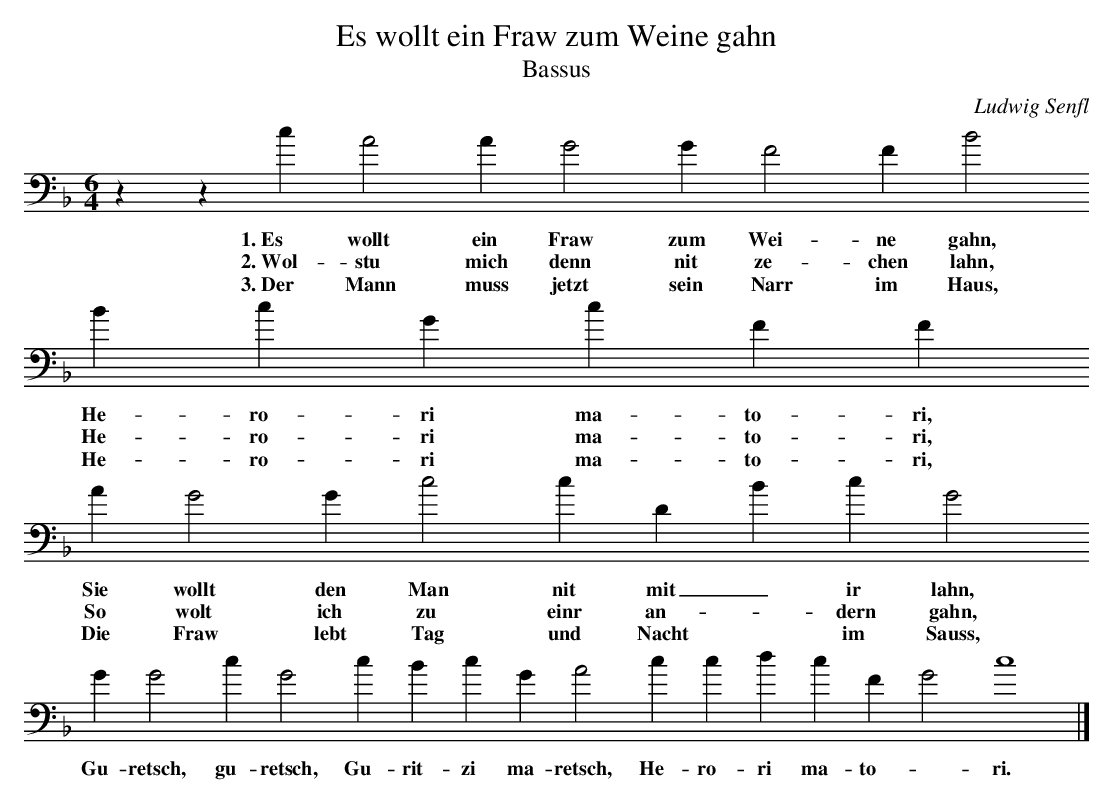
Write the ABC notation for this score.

X:1
T:Es wollt ein Fraw zum Weine gahn
T:Bassus
C:Ludwig Senfl
M:6/4
L:1/4
K:C mix bass
z z c A2 A G2 G F2 F B2
w:1.~Es wollt ein Fraw zum Wei- ne gahn,
w:2.~Wol- stu mich denn nit ze- chen lahn,
w:3.~Der Mann muss jetzt sein Narr im Haus,
B c G c F F
w:He- ro- ri ma- to- ri,
w:He- ro- ri ma- to- ri,
w:He- ro- ri ma- to- ri,
A G2 G c2 c D B c G2
w:Sie wollt den Man nit mit _ ir lahn,
w:So wolt ich zu einr an- * dern gahn,
w:Die Fraw lebt Tag und Nacht * im Sauss,
G G2 c G2 c B c G A2 c c d c F G2 c4 |]
w:Gu- retsch, gu- retsch, Gu- rit- zi ma- retsch, He- ro- ri ma- to- * ri.
